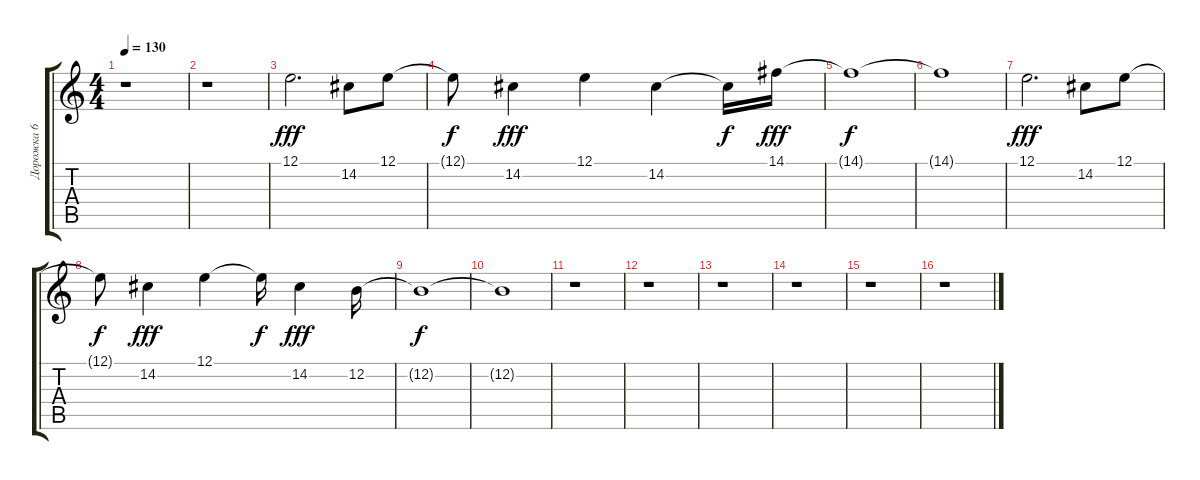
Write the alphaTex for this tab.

\track ("Дорожка 6" "Дорожка 6") {instrument lead8bassandlead}
\staff {score tabs}
\tuning (E4 B3 G3 D3 A2 E2) {hide}
\ts (4 4)
\tempo 130
\clef g2
\ks c
r.1{dy fff} |
r.1 |
12.1.2{d} 14.2.8 12.1.8 |
12.1{t}.8{dy f} 14.2.4{dy fff} 12.1.4 14.2.4 14.2{t}.16{dy f} 14.1.16{dy fff} |
14.1{t}.1{dy f} |
14.1{t}.1 |
12.1.2{d dy fff} 14.2.8 12.1.8 |
12.1{t}.8{dy f} 14.2.4{dy fff} 12.1.4 12.1{t}.16{dy f} 14.2.4{dy fff} 12.2.16 |
12.2{t}.1{dy f} |
12.2{t}.1 |
r.1 |
r.1 |
r.1 |
r.1 |
r.1 |
r.1
